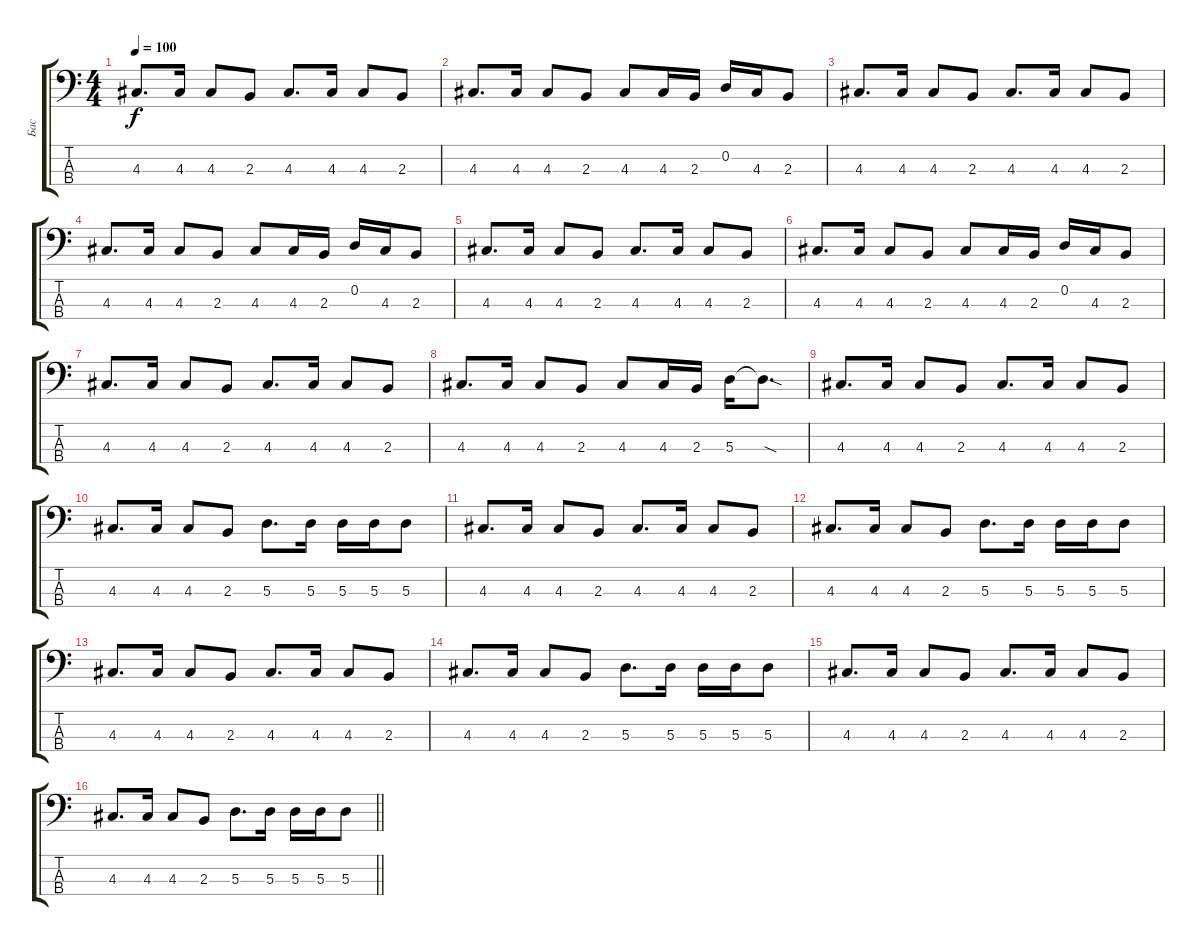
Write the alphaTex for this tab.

\track ("Бас " "Бас ") {instrument electricbassfinger}
\staff {score tabs}
\tuning (G2 D2 A1 E1) {hide}
\ts (4 4)
\tempo 100
\clef f4
\ks c
4.3.8{d dy f} 4.3.16 4.3.8 2.3.8 4.3.8{d} 4.3.16 4.3.8 2.3.8 |
4.3.8{d} 4.3.16 4.3.8 2.3.8 4.3.8 4.3.16 2.3.16 0.2.16 4.3.16 2.3.8 |
4.3.8{d} 4.3.16 4.3.8 2.3.8 4.3.8{d} 4.3.16 4.3.8 2.3.8 |
4.3.8{d} 4.3.16 4.3.8 2.3.8 4.3.8 4.3.16 2.3.16 0.2.16 4.3.16 2.3.8 |
4.3.8{d} 4.3.16 4.3.8 2.3.8 4.3.8{d} 4.3.16 4.3.8 2.3.8 |
4.3.8{d} 4.3.16 4.3.8 2.3.8 4.3.8 4.3.16 2.3.16 0.2.16 4.3.16 2.3.8 |
4.3.8{d} 4.3.16 4.3.8 2.3.8 4.3.8{d} 4.3.16 4.3.8 2.3.8 |
4.3.8{d} 4.3.16 4.3.8 2.3.8 4.3.8 4.3.16 2.3.16 5.3.16 5.3{sod t}.8{d} |
4.3.8{d} 4.3.16 4.3.8 2.3.8 4.3.8{d} 4.3.16 4.3.8 2.3.8 |
4.3.8{d} 4.3.16 4.3.8 2.3.8 5.3.8{d} 5.3.16 5.3.16 5.3.16 5.3.8 |
4.3.8{d} 4.3.16 4.3.8 2.3.8 4.3.8{d} 4.3.16 4.3.8 2.3.8 |
4.3.8{d} 4.3.16 4.3.8 2.3.8 5.3.8{d} 5.3.16 5.3.16 5.3.16 5.3.8 |
4.3.8{d} 4.3.16 4.3.8 2.3.8 4.3.8{d} 4.3.16 4.3.8 2.3.8 |
4.3.8{d} 4.3.16 4.3.8 2.3.8 5.3.8{d} 5.3.16 5.3.16 5.3.16 5.3.8 |
4.3.8{d} 4.3.16 4.3.8 2.3.8 4.3.8{d} 4.3.16 4.3.8 2.3.8 |
\barLineRight lightlight
4.3.8{d} 4.3.16 4.3.8 2.3.8 5.3.8{d} 5.3.16 5.3.16 5.3.16 5.3.8
